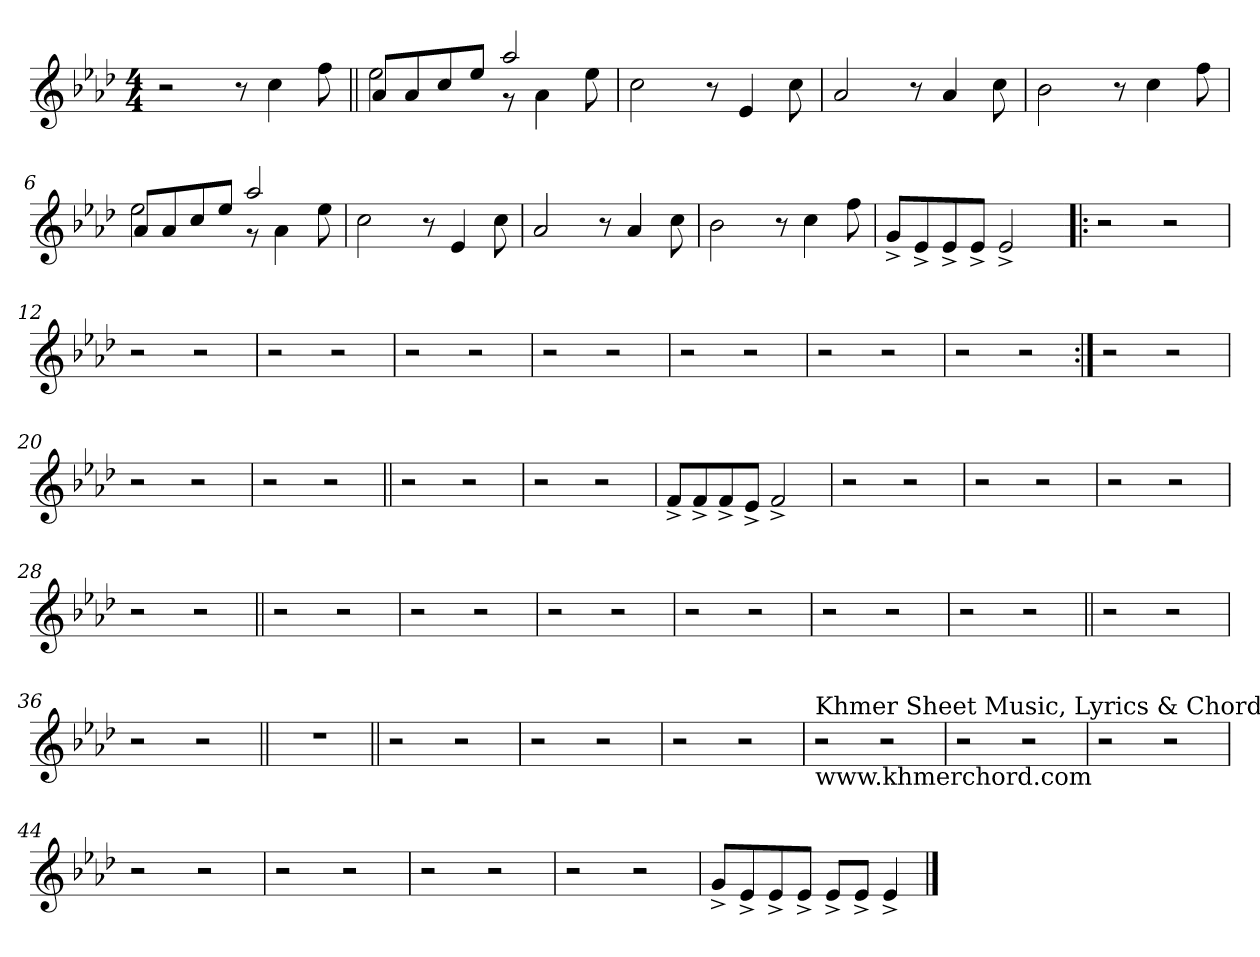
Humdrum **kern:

**kern
*part1
*staff1
!!LO:PB:g=z
*clefG2
*k[b-e-a-d-]
*A-:
*M4/4
*MM97
=1
2r
8r
4cci\
8ffi\
=2||
*^
8a-i/L	2ee-i\
8a-i/	.
8cci/	.
8ee-i/J	.
2aa-i/	8r
.	4a-i\
.	8ee-i\
*v	*v
=3
2cci\
8r
4e-i/
8cci\
=4
2a-i/
8r
4a-i/
8cci\
=5
2b-i\
8r
4cci\
8ffi\
!!LO:LB:g=z
=6
*^
8a-i/L	2ee-i\
8a-i/	.
8cci/	.
8ee-i/J	.
2aa-i/	8r
.	4a-i\
.	8ee-i\
*v	*v
=7
2cci\
8r
4e-i/
8cci\
=8
2a-i/
8r
4a-i/
8cci\
=9
2b-i\
8r
4cci\
8ffi\
!!LO:LB:g=z
=10
8g^i/L
8e-^i/
8e-^i/
8e-^i/J
2e-^i/
=11!|:
2r
2r
=12
2r
2r
=13
2r
2r
=14
2r
2r
=15
2r
2r
!!LO:LB:g=z
=16
2r
2r
=17
2r
2r
=18
2r
2r
=19:|!
2r
2r
=20
2r
2r
=21
2r
2r
!!LO:LB:g=z
=22||
2r
2r
=23
2r
2r
=24
8f^i/L
8f^i/
8f^i/
8e-^i/J
2f^i/
=25
2r
2r
=26
2r
2r
=27
2r
2r
!!LO:LB:g=z
=28
2r
2r
=29||
2r
2r
=30
2r
2r
=31
2r
2r
=32
2r
2r
=33
2r
2r
!!LO:LB:g=z
=34
2r
2r
=35||
2r
2r
=36
2r
2r
=37||
1r
=38||
2r
2r
=39
2r
2r
!!LO:LB:g=z
=40
2r
2r
=41
!LO:TX:b:t=www.khmerchord.com
!LO:TX:t=Khmer Sheet Music, Lyrics & Chords
2r
2r
=42
2r
2r
=43
2r
2r
=44
2r
2r
!!LO:LB:g=z
=45
2r
2r
=46
2r
2r
=47
2r
2r
=48
8g^i/L
8e-^i/
8e-^i/
8e-^i/J
8e-^i/L
8e-^i/J
4e-^i/
==
*-
